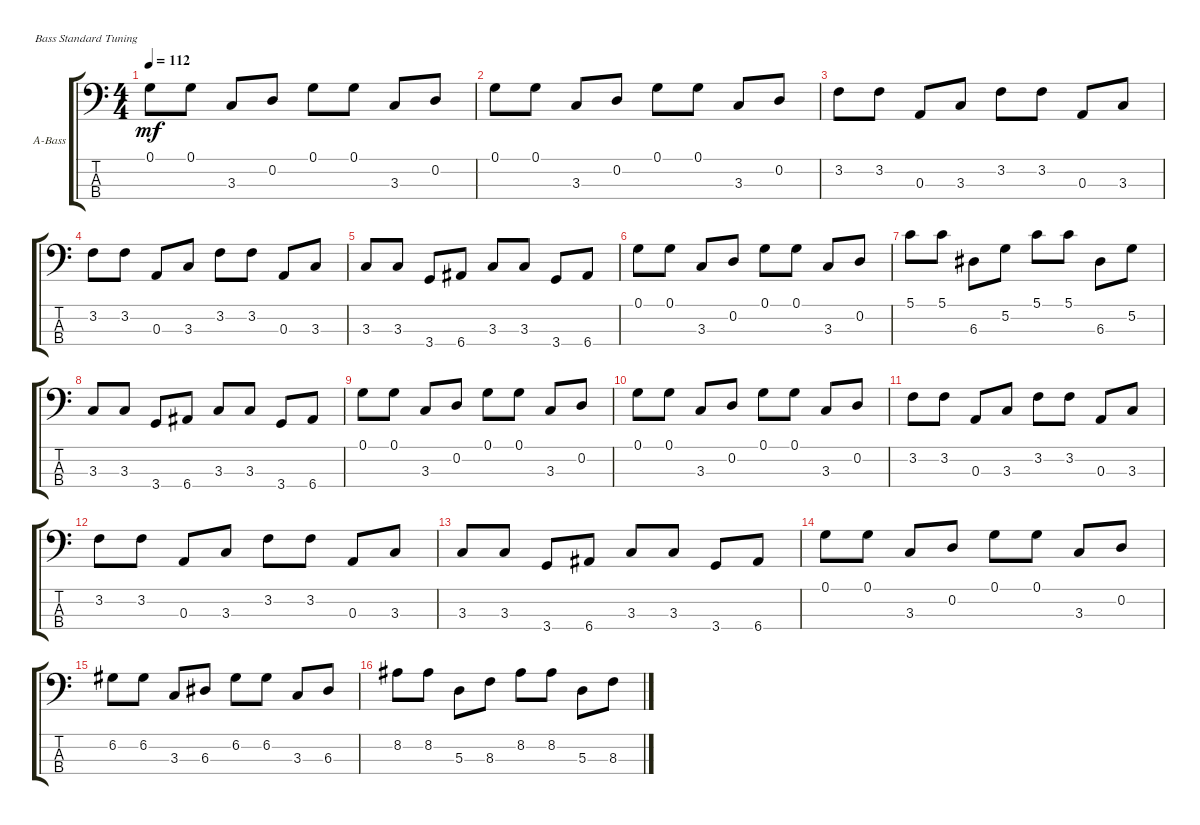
\bracketExtendMode groupsimilarinstruments
\firstSystemTrackNameOrientation horizontal
\otherSystemsTrackNameOrientation horizontal
\track ("Bass" "A-Bass") {instrument acousticbass}
\staff {score tabs}
\tuning (G2 D2 A1 E1)
\ts (4 4)
\tempo 112
\clef f4
\ks c
0.1.8{dy mf} 0.1.8 3.3.8 0.2.8 0.1.8 0.1.8 3.3.8 0.2.8 |
0.1.8 0.1.8 3.3.8 0.2.8 0.1.8 0.1.8 3.3.8 0.2.8 |
3.2.8 3.2.8 0.3.8 3.3.8 3.2.8 3.2.8 0.3.8 3.3.8 |
3.2.8 3.2.8 0.3.8 3.3.8 3.2.8 3.2.8 0.3.8 3.3.8 |
3.3.8 3.3.8 3.4.8 6.4.8 3.3.8 3.3.8 3.4.8 6.4.8 |
0.1.8 0.1.8 3.3.8 0.2.8 0.1.8 0.1.8 3.3.8 0.2.8 |
5.1.8 5.1.8 6.3.8 5.2.8 5.1.8 5.1.8 6.3.8 5.2.8 |
3.3.8 3.3.8 3.4.8 6.4.8 3.3.8 3.3.8 3.4.8 6.4.8 |
0.1.8 0.1.8 3.3.8 0.2.8 0.1.8 0.1.8 3.3.8 0.2.8 |
0.1.8 0.1.8 3.3.8 0.2.8 0.1.8 0.1.8 3.3.8 0.2.8 |
3.2.8 3.2.8 0.3.8 3.3.8 3.2.8 3.2.8 0.3.8 3.3.8 |
3.2.8 3.2.8 0.3.8 3.3.8 3.2.8 3.2.8 0.3.8 3.3.8 |
3.3.8 3.3.8 3.4.8 6.4.8 3.3.8 3.3.8 3.4.8 6.4.8 |
0.1.8 0.1.8 3.3.8 0.2.8 0.1.8 0.1.8 3.3.8 0.2.8 |
6.2.8 6.2.8 3.3.8 6.3.8 6.2.8 6.2.8 3.3.8 6.3.8 |
8.2.8 8.2.8 5.3.8 8.3.8 8.2.8 8.2.8 5.3.8 8.3.8
